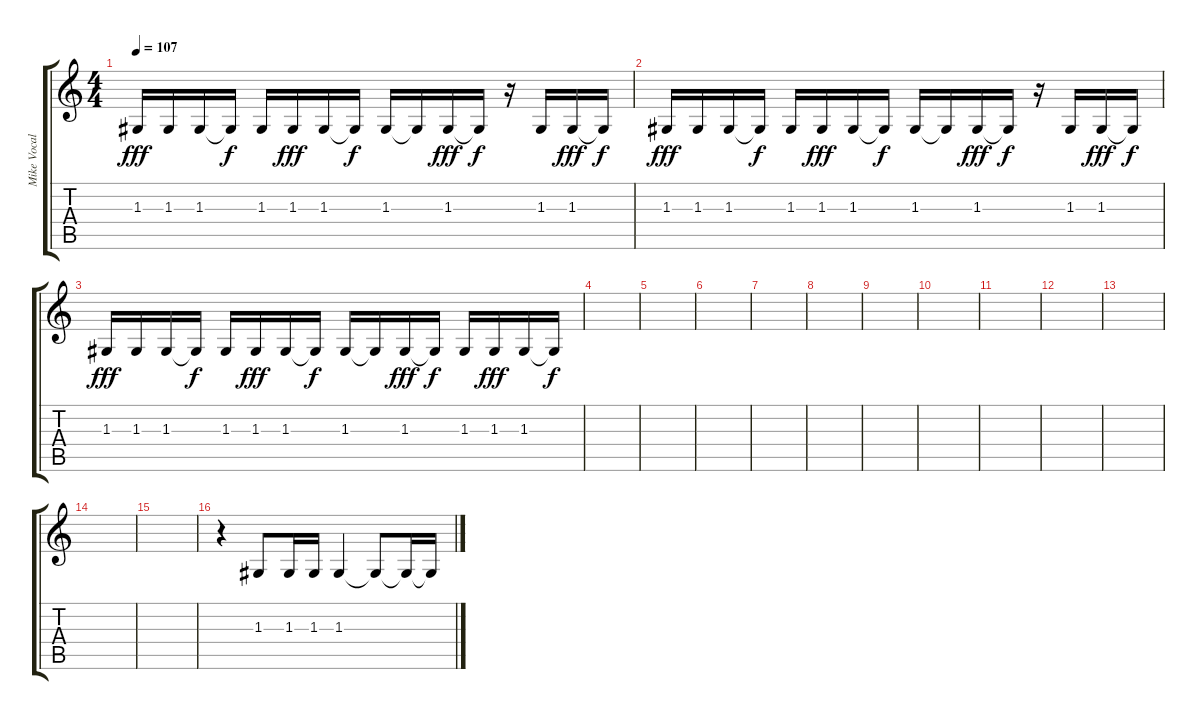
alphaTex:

\track ("Mike Vocals" "Mike Vocal") {instrument harmonica}
\staff {score tabs}
\tuning (E4 B3 G3 D3 A2 E2) {hide}
\ts (4 4)
\tempo 107
\clef g2
\ks c
1.3.16{dy fff} 1.3.16 1.3.16 1.3{t}.16{dy f} 1.3.16 1.3.16{dy fff} 1.3.16 1.3{t}.16{dy f} 1.3.16 1.3{t}.16 1.3.16{dy fff} 1.3{t}.16{dy f} r.16 1.3.16 1.3.16{dy fff} 1.3{t}.16{dy f} |
1.3.16{dy fff} 1.3.16 1.3.16 1.3{t}.16{dy f} 1.3.16 1.3.16{dy fff} 1.3.16 1.3{t}.16{dy f} 1.3.16 1.3{t}.16 1.3.16{dy fff} 1.3{t}.16{dy f} r.16 1.3.16 1.3.16{dy fff} 1.3{t}.16{dy f} |
1.3.16{dy fff} 1.3.16 1.3.16 1.3{t}.16{dy f} 1.3.16 1.3.16{dy fff} 1.3.16 1.3{t}.16{dy f} 1.3.16 1.3{t}.16 1.3.16{dy fff} 1.3{t}.16{dy f} 1.3.16 1.3.16{dy fff} 1.3.16 1.3{t}.16{dy f} |
|
|
|
|
|
|
|
|
|
|
|
|
r.4 1.3.8 1.3.16 1.3.16 1.3.4 1.3{t}.8 1.3{t}.16 1.3{t}.16
